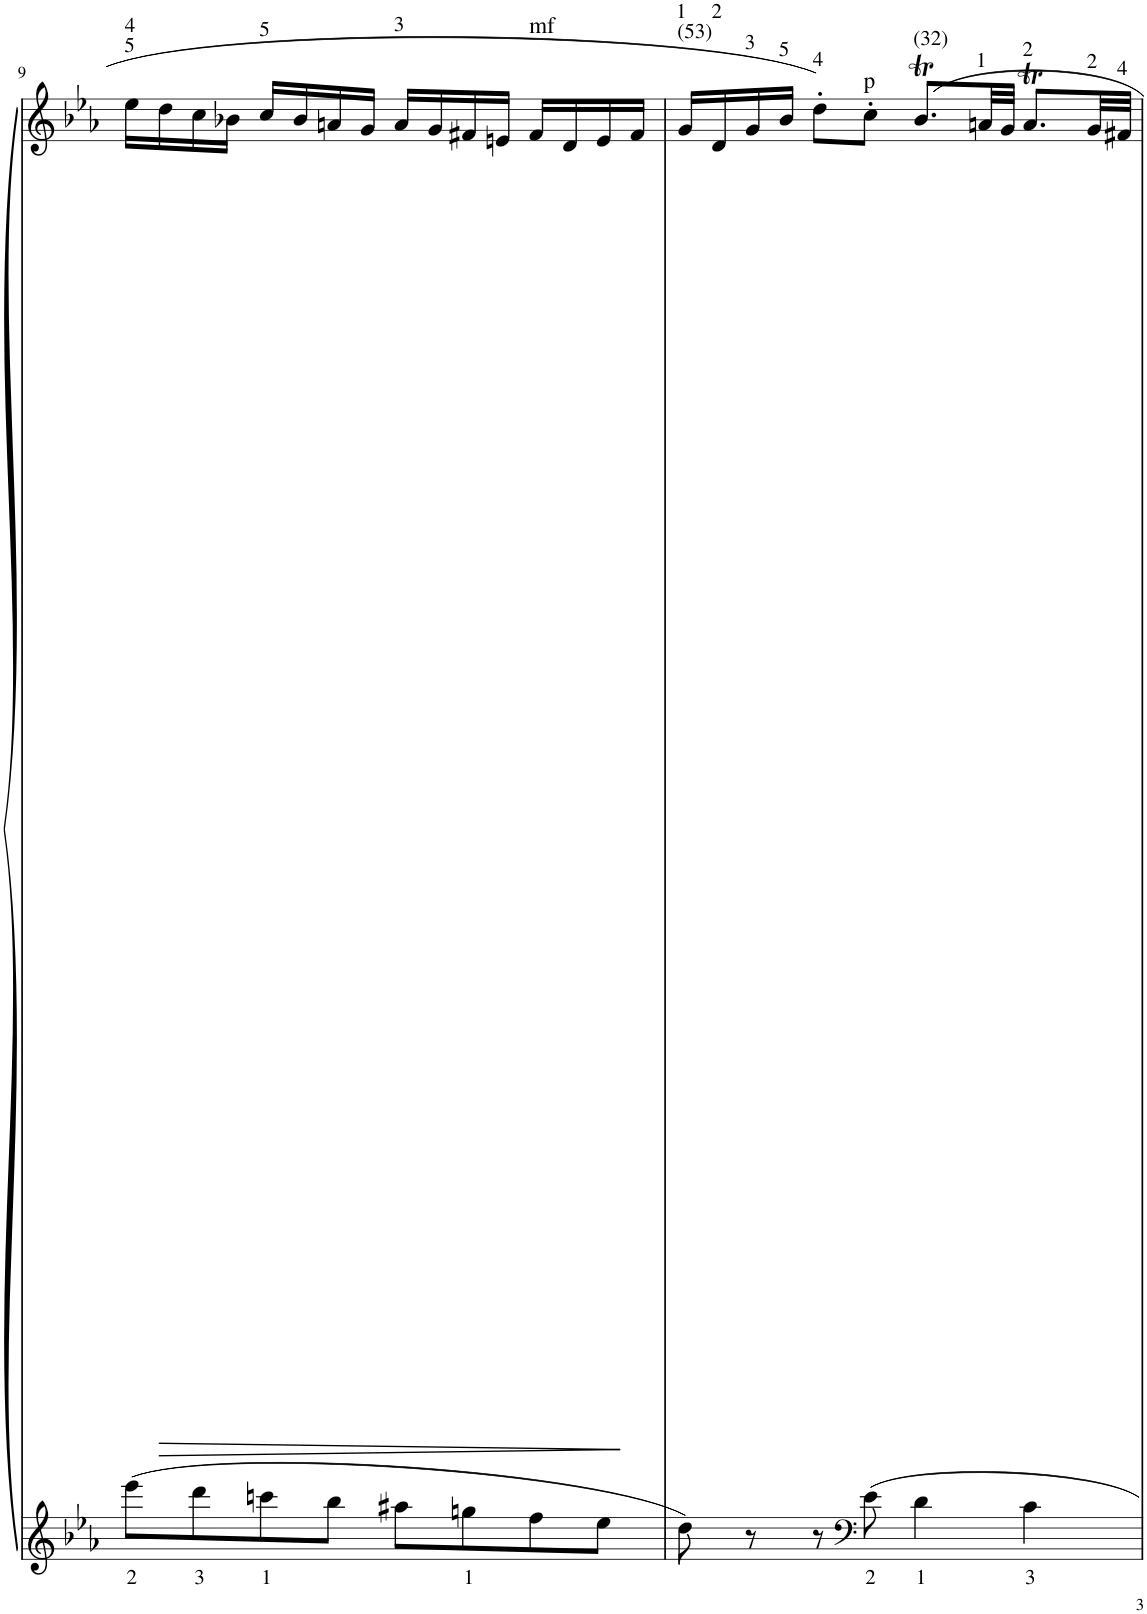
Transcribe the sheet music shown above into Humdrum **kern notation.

**kern	**text	**kern	**dynam
*part1	*part1	*part1	*part1
*staff2	*staff2	*staff1	*staff1/2
*I"Piano	*	*	*
*I'Pno	*	*	*
!!LO:PB:g=z
*clefG2	*	*clefG2	*
*k[b-e-a-]	*	*k[b-e-a-]	*
*M4/4	*	*M4/4	*
*met(c)	*	*met(c)	*
=9	=9	=9	=9
!	!	!LO:TX:a:t=5	!
!	!	!LO:TX:a:t=4	!
!	!LO:LY:b	!	!
8eee-\L	2	16ee-\LL	.
!	!	!	!LO:HP:b
.	.	16dd\	>
!	!LO:LY:b	!	!
8ddd\	3	16cc\	.
.	.	16b-X\JJ	.
!	!	!LO:TX:a:t=5	!
!	!LO:LY:b	!	!
8cccn\	1	16cc/LL	.
.	.	16b-/	.
8bb-\J	.	16an/	.
.	.	16g/JJ	.
!	!	!LO:TX:a:t=3	!
8aa#X\L	.	16a/LL	.
.	.	16g/	.
!	!LO:LY:b	!	!
8ggn\	1	16f#X/	.
.	.	16en/JJ	.
!	!	!LO:TX:a:t=mf	!
8ff\	.	16f#/LL	.
.	.	16d/	.
8ee-\J	.	16e/	.
.	.	16f#/JJ	]
=10	=10	=10	=10
!	!	!LO:TX:a:t=(53)	!
!	!	!LO:TX:a:t=1	!
8dd\	.	16g/LL	.
!	!	!LO:TX:a:t=2	!
.	.	16d/	.
!	!	!LO:TX:a:t=3	!
8r	.	16g/	.
!	!	!LO:TX:a:t=5	!
.	.	16b-/JJ	.
!	!	!LO:TX:a:t=4	!
8r	.	8dd'\L	.
*clefF4	*	*	*
!	!	!LO:TX:a:t=p	!
!	!LO:LY:b	!	!
8e-\	2	8cc'\J	.
!	!	!LO:TX:a:t=(32)	!
!	!LO:LY:b	!	!
4d\	1	8.b-T/L	.
!	!	!LO:TX:a:t=1	!
.	.	32an/LL	.
.	.	32g/JJJ	.
!	!	!LO:TX:a:t=2	!
!	!LO:LY:b	!	!
4c\	3	8.at/L	.
!	!	!LO:TX:a:t=2	!
.	.	32g/LL	.
!	!	!LO:TX:a:t=4	!
.	.	32f#X/JJJ	.
=	=	=	=
*-	*-	*-	*-
